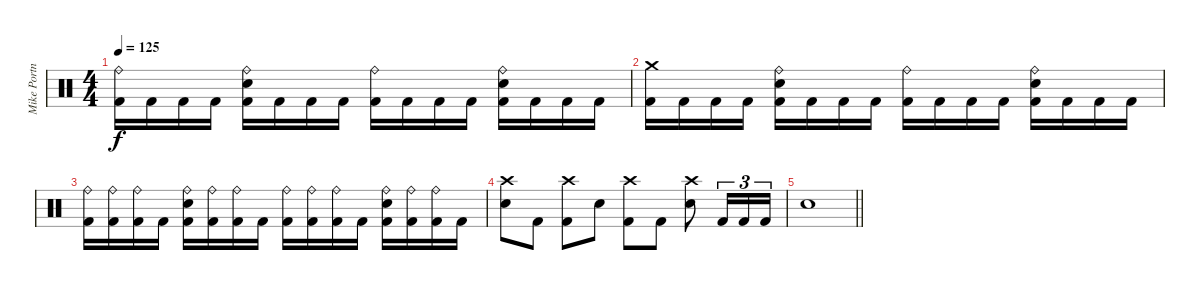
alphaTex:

\track ("Mike Portnoy" "Mike Portn") {instrument percussion}
\staff {score}
\articulation defaults
\ts (4 4)
\tempo 125
\clef neutral
\ks c
("Ride (bell)" "Kick (hit) 2").16{dy f} "Kick (hit) 2".16 "Kick (hit) 2".16 "Kick (hit) 2".16 ("Ride (bell)" "Snare (hit) 2" "Kick (hit) 2").16 "Kick (hit) 2".16 "Kick (hit) 2".16 "Kick (hit) 2".16 ("Ride (bell)" "Kick (hit) 2").16 "Kick (hit) 2".16 "Kick (hit) 2".16 "Kick (hit) 2".16 ("Ride (bell)" "Snare (hit) 2" "Kick (hit) 2").16 "Kick (hit) 2".16 "Kick (hit) 2".16 "Kick (hit) 2".16 |
("Crash medium (hit)" "Kick (hit) 2").16 "Kick (hit) 2".16 "Kick (hit) 2".16 "Kick (hit) 2".16 ("Ride (bell)" "Snare (hit) 2" "Kick (hit) 2").16 "Kick (hit) 2".16 "Kick (hit) 2".16 "Kick (hit) 2".16 ("Ride (bell)" "Kick (hit) 2").16 "Kick (hit) 2".16 "Kick (hit) 2".16 "Kick (hit) 2".16 ("Ride (bell)" "Snare (hit) 2" "Kick (hit) 2").16 "Kick (hit) 2".16 "Kick (hit) 2".16 "Kick (hit) 2".16 |
("Ride (bell)" "Kick (hit) 2").16 ("Ride (bell)" "Kick (hit) 2").16 ("Ride (bell)" "Kick (hit) 2").16 "Kick (hit) 2".16 ("Ride (bell)" "Snare (hit) 2" "Kick (hit) 2").16 ("Ride (bell)" "Kick (hit) 2").16 ("Ride (bell)" "Kick (hit) 2").16 "Kick (hit) 2".16 ("Ride (bell)" "Kick (hit) 2").16 ("Ride (bell)" "Kick (hit) 2").16 ("Ride (bell)" "Kick (hit) 2").16 "Kick (hit) 2".16 ("Ride (bell)" "Snare (hit) 2" "Kick (hit) 2").16 ("Ride (bell)" "Kick (hit) 2").16 ("Ride (bell)" "Kick (hit) 2").16 "Kick (hit) 2".16 |
("Crash high (hit)" "Snare (hit) 2").8 "Kick (hit) 2".8 ("Crash high (hit)" "Kick (hit) 2").8 "Snare (hit) 2".8 ("Crash high (hit)" "Kick (hit) 2").8 "Kick (hit) 2".8 ("Crash high (hit)" "Snare (hit) 2").8 "Kick (hit) 2".16{tu (3 2)} "Kick (hit) 2".16{tu (3 2)} "Kick (hit) 2".16{tu (3 2)} |
\barLineRight lightlight "Snare (hit) 2".1
